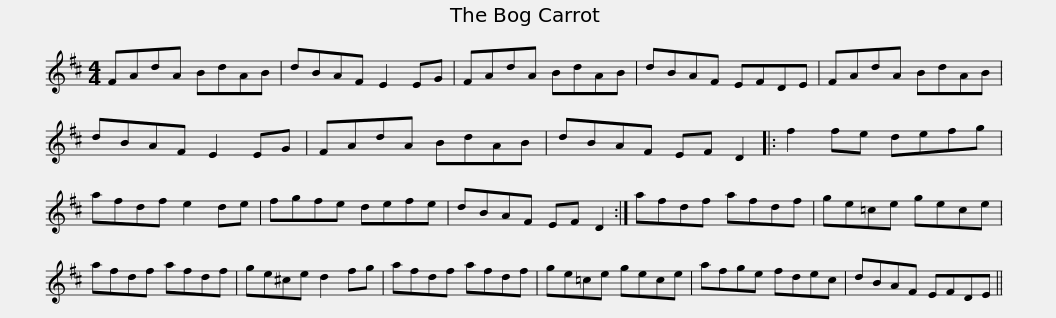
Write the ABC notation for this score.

X:1
L:1/8
M:4/4
I:linebreak $
K:D
V:1 treble
V:1
 FAdA BdAB | dBAF E2 EG | FAdA BdAB | dBAF EFDE | FAdA BdAB |$ %5
 dBAF E2 EG | FAdA BdAB | dBAF EF D2 |: f2 fe defg | afdf e2 de | %10
 fgfe defe |$ dBAF EF D2 :| afdf afdf | ge=ce gece | afdf afdf | %15
 ge^ce d2 fg |$ afdf afdf | ge=ce gece | afge fdec | dBAF EFDE || %20
